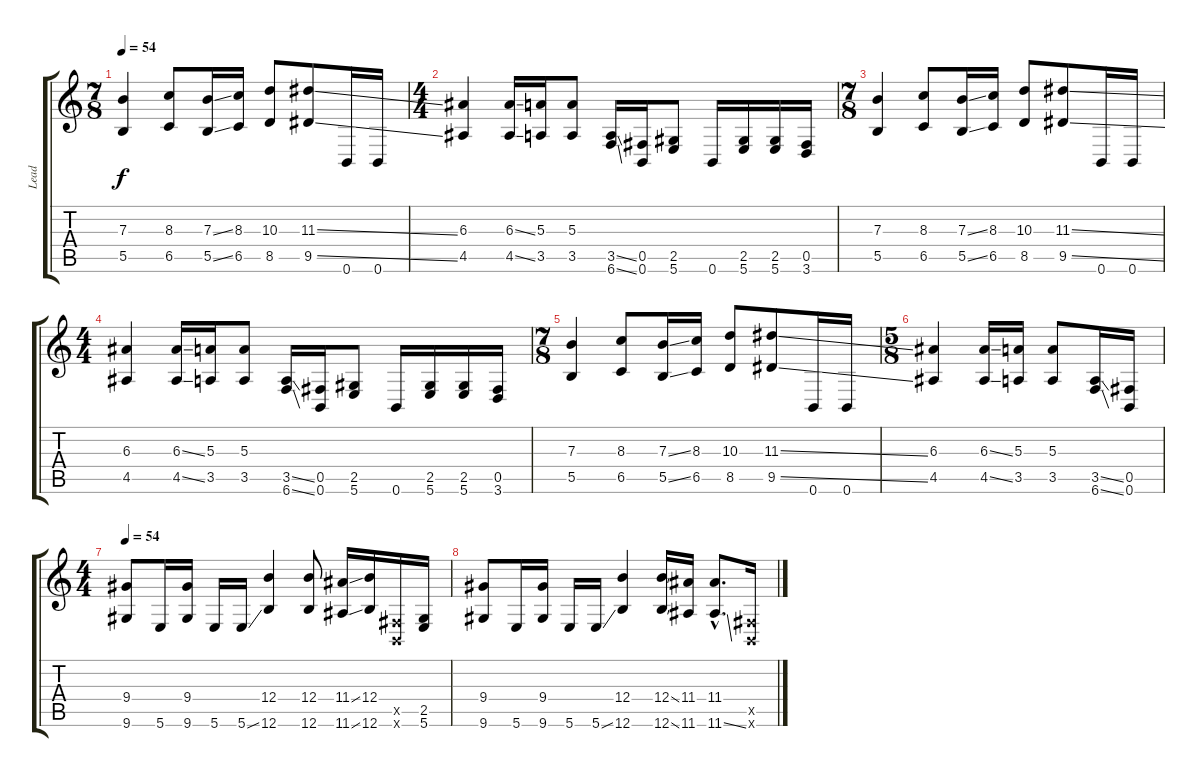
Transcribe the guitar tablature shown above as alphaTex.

\track ("Lead" "Lead") {instrument distortionguitar}
\staff {score tabs}
\tuning (Db4 Ab3 E3 B2 Gb2 B1) {hide}
\ts (7 8)
\tempo 54
\clef g2
\ks c
(7.3 5.5).4{dy f} (8.3 6.5).8 (7.3{ss} 5.5{ss}).16 (8.3 6.5).16 (10.3 8.5).8 (11.3{ss} 9.5{ss}).8 0.6.16 0.6.16 |
\ts (4 4)
(6.3 4.5).4 (6.3{ss} 4.5{ss}).16 (5.3 3.5).16 (5.3 3.5).8 (3.5{ss} 6.6{ss}).16 (0.5 0.6).16 (2.5 5.6).8 0.6.16 (2.5 5.6).16 (2.5 5.6).16 (0.5 3.6).16 |
\ts (7 8)
(7.3 5.5).4 (8.3 6.5).8 (7.3{ss} 5.5{ss}).16 (8.3 6.5).16 (10.3 8.5).8 (11.3{ss} 9.5{ss}).8 0.6.16 0.6.16 |
\ts (4 4)
(6.3 4.5).4 (6.3{ss} 4.5{ss}).16 (5.3 3.5).16 (5.3 3.5).8 (3.5{ss} 6.6{ss}).16 (0.5 0.6).16 (2.5 5.6).8 0.6.16 (2.5 5.6).16 (2.5 5.6).16 (0.5 3.6).16 |
\ts (7 8)
(7.3 5.5).4 (8.3 6.5).8 (7.3{ss} 5.5{ss}).16 (8.3 6.5).16 (10.3 8.5).8 (11.3{ss} 9.5{ss}).8 0.6.16 0.6.16 |
\ts (5 8)
(6.3 4.5).4 (6.3{ss} 4.5{ss}).16 (5.3 3.5).16 (5.3 3.5).8 (3.5{ss} 6.6{ss}).16 (0.5 0.6).16 |
\ts (4 4)
\tempo 54
(9.4 9.6).8 5.6.16 (9.4 9.6).16 5.6.16 5.6{ss}.16 (12.4 12.6).4 (12.4 12.6).8 (11.4{ss} 11.6{ss}).16 (12.4 12.6).16 (0.5{x} 0.6{x}).16 (2.5 5.6).16 |
(9.4 9.6).8 5.6.16 (9.4 9.6).16 5.6.16 5.6{ss}.16 (12.4 12.6).4 (12.4{ss} 12.6{ss}).16 (11.4 11.6).16 (11.4{ss hac} 11.6{ss hac}).8{d} (0.5{x} 0.6{x}).16
